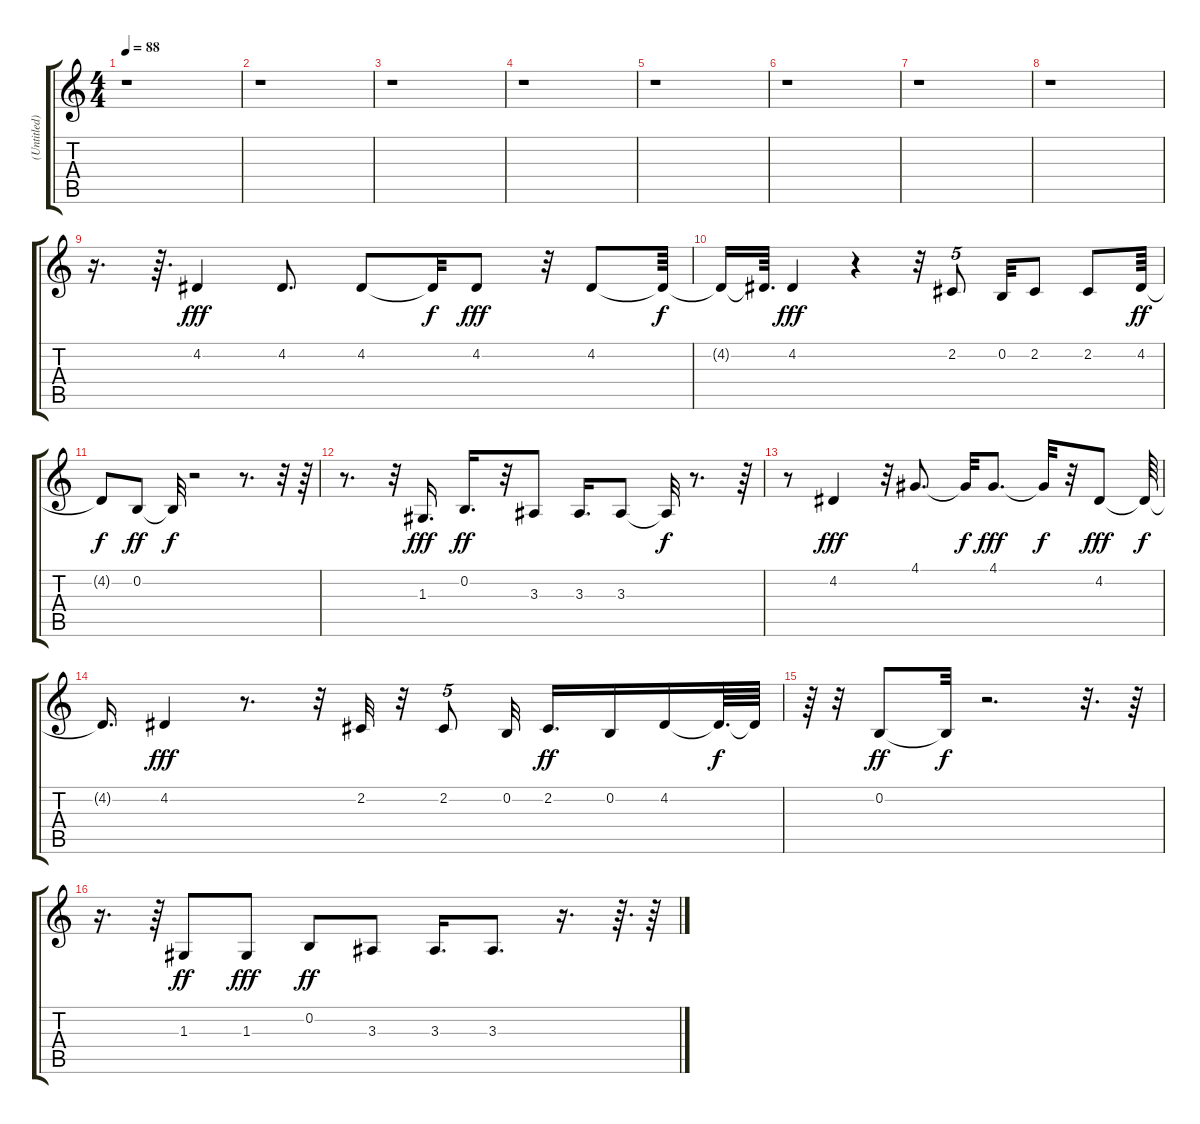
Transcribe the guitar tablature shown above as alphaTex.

\track ("(Untitled)" "(Untitled)") {mute instrument lead2sawtooth}
\staff {score tabs}
\tuning (E4 B3 G3 D3 A2 E2) {hide}
\ts (4 4)
\tempo 88
\clef g2
\ks c
r.1{dy f} |
r.1 |
r.1 |
r.1 |
r.1 |
r.1 |
r.1 |
r.1 |
r.16{d} r.64{d} 4.2.4{dy fff} 4.2.8{d} 4.2.8 4.2{t}.32{dy f} 4.2.8{dy fff} r.32 4.2.8 4.2{t}.64{dy f} |
4.2{t}.16 4.2{t}.64{d} 4.2.4{dy fff} r.4 r.32 2.2.8{tu (5 4)} 0.2.32 2.2.8 2.2.8 4.2.64{dy ff} |
4.2{t}.8{dy f} 0.2.8{dy ff} 0.2{t}.32{dy f} r.2 r.8{d} r.32 r.64 |
r.8{d} r.32 1.3.16{d dy fff} 0.2.16{d dy ff} r.32 3.3.8 3.3.16{d} 3.3.8 3.3{t}.32{dy f} r.8{d} r.64 |
r.8 4.2.4{dy fff} r.32 4.1.8{d} 4.1{t}.32{dy f} 4.1.8{d dy fff} 4.1{t}.32{dy f} r.32 4.2.8{dy fff} 4.2{t}.64{dy f} |
4.2{t}.16{d} 4.2.4{dy fff} r.8{d} r.32 2.2.32 r.32 2.2.8{tu (5 4)} 0.2.32 2.2.16{d dy ff} 0.2.16 4.2.16 4.2{t}.64{d dy f} 4.2{t}.64 |
r.64 r.32 0.2.8{dy ff} 0.2{t}.32{dy f} r.2{d} r.32{d} r.64 |
r.16{d} r.64 1.3.8{dy ff} 1.3.8{dy fff} 0.2.8{dy ff} 3.3.8 3.3.16{d} 3.3.8{d} r.16{d} r.64{d} r.64
